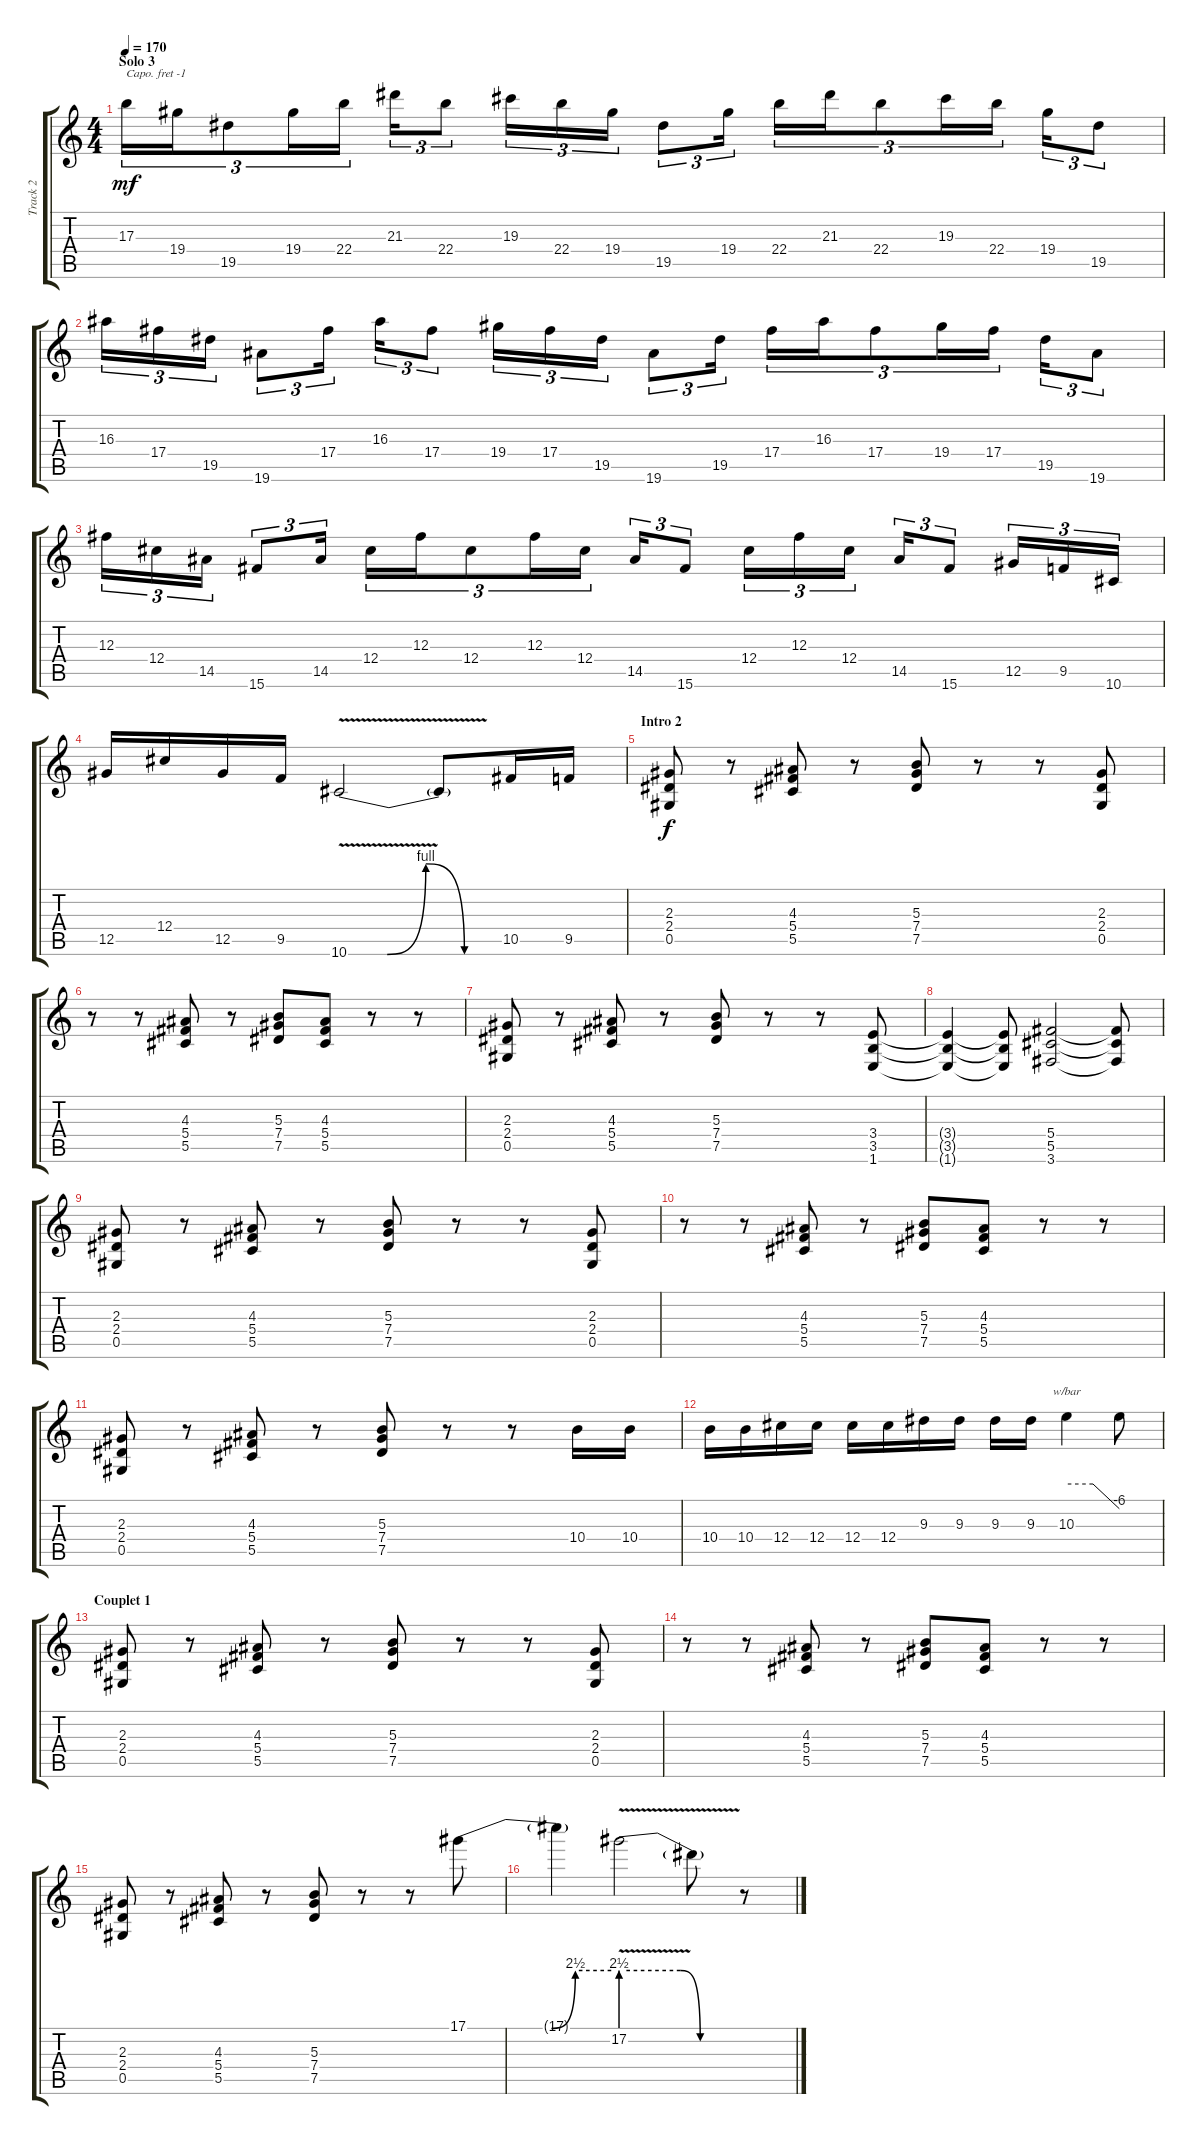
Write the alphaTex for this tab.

\track ("Track 2" "Track 2") {instrument overdrivenguitar}
\staff {score tabs}
\capo -1
\tuning (E4 B3 G3 D3 A2 E2) {hide}
\ts (4 4)
\section ("" "Solo 3")
\tempo 170
\clef g2
\ks c
17.3.16{tu (3 2) dy mf} 19.4.16{tu (3 2)} 19.5.8{tu (3 2)} 19.4.16{tu (3 2)} 22.4.16{tu (3 2)} 21.3.16{tu (3 2)} 22.4.8{tu (3 2)} 19.3.16{tu (3 2)} 22.4.16{tu (3 2)} 19.4.16{tu (3 2)} 19.5.8{tu (3 2)} 19.4.16{tu (3 2)} 22.4.16{tu (3 2)} 21.3.16{tu (3 2)} 22.4.8{tu (3 2)} 19.3.16{tu (3 2)} 22.4.16{tu (3 2)} 19.4.16{tu (3 2)} 19.5.8{tu (3 2)} |
16.3.16{tu (3 2)} 17.4.16{tu (3 2)} 19.5.16{tu (3 2)} 19.6.8{tu (3 2)} 17.4.16{tu (3 2)} 16.3.16{tu (3 2)} 17.4.8{tu (3 2)} 19.4.16{tu (3 2)} 17.4.16{tu (3 2)} 19.5.16{tu (3 2)} 19.6.8{tu (3 2)} 19.5.16{tu (3 2)} 17.4.16{tu (3 2)} 16.3.16{tu (3 2)} 17.4.8{tu (3 2)} 19.4.16{tu (3 2)} 17.4.16{tu (3 2)} 19.5.16{tu (3 2)} 19.6.8{tu (3 2)} |
12.3.16{tu (3 2)} 12.4.16{tu (3 2)} 14.5.16{tu (3 2)} 15.6.8{tu (3 2)} 14.5.16{tu (3 2)} 12.4.16{tu (3 2)} 12.3.16{tu (3 2)} 12.4.8{tu (3 2)} 12.3.16{tu (3 2)} 12.4.16{tu (3 2)} 14.5.16{tu (3 2)} 15.6.8{tu (3 2)} 12.4.16{tu (3 2)} 12.3.16{tu (3 2)} 12.4.16{tu (3 2)} 14.5.16{tu (3 2)} 15.6.8{tu (3 2)} 12.5.16{tu (3 2)} 9.5.16{tu (3 2)} 10.6.16{tu (3 2)} |
12.5.16 12.4.16 12.5.16 9.5.16 10.6{be (custom 0 0 15 0 30 4 45 0 60 0) v}.2 10.6{t}.8 10.5.16 9.5.16 |
\section ("" "Intro 2")
(2.3 2.4 0.5).8{dy f} r.8 (4.3 5.4 5.5).8 r.8 (5.3 7.4 7.5).8 r.8 r.8 (2.3 2.4 0.5).8 |
r.8 r.8 (4.3 5.4 5.5).8 r.8 (5.3 7.4 7.5).8 (4.3 5.4 5.5).8 r.8 r.8 |
(2.3 2.4 0.5).8 r.8 (4.3 5.4 5.5).8 r.8 (5.3 7.4 7.5).8 r.8 r.8 (3.4 3.5 1.6).8 |
(3.4{t} 3.5{t} 1.6{t}).4 (3.4{t} 3.5{t} 1.6{t}).8 (5.4 5.5 3.6).2 (5.4{t} 5.5{t} 3.6{t}).8 |
(2.3 2.4 0.5).8 r.8 (4.3 5.4 5.5).8 r.8 (5.3 7.4 7.5).8 r.8 r.8 (2.3 2.4 0.5).8 |
r.8 r.8 (4.3 5.4 5.5).8 r.8 (5.3 7.4 7.5).8 (4.3 5.4 5.5).8 r.8 r.8 |
(2.3 2.4 0.5).8 r.8 (4.3 5.4 5.5).8 r.8 (5.3 7.4 7.5).8 r.8 r.8 10.4.16 10.4.16 |
10.4.16 10.4.16 12.4.16 12.4.16 12.4.16 12.4.16 9.3.16 9.3.16 9.3.16 9.3.16 10.3.4{tbe (custom default 0 0 30 0 60 -24)} 10.3{t}.8 |
\section ("" "Couplet 1")
(2.3 2.4 0.5).8 r.8 (4.3 5.4 5.5).8 r.8 (5.3 7.4 7.5).8 r.8 r.8 (2.3 2.4 0.5).8 |
r.8 r.8 (4.3 5.4 5.5).8 r.8 (5.3 7.4 7.5).8 (4.3 5.4 5.5).8 r.8 r.8 |
(2.3 2.4 0.5).8 r.8 (4.3 5.4 5.5).8 r.8 (5.3 7.4 7.5).8 r.8 r.8 17.1{be (custom 0 0 35 0 45 10 60 10)}.8 |
17.1{t}.4 17.2{be (custom 0 10 30 10 40 0 60 0) v}.2 17.2{t}.8 r.8
